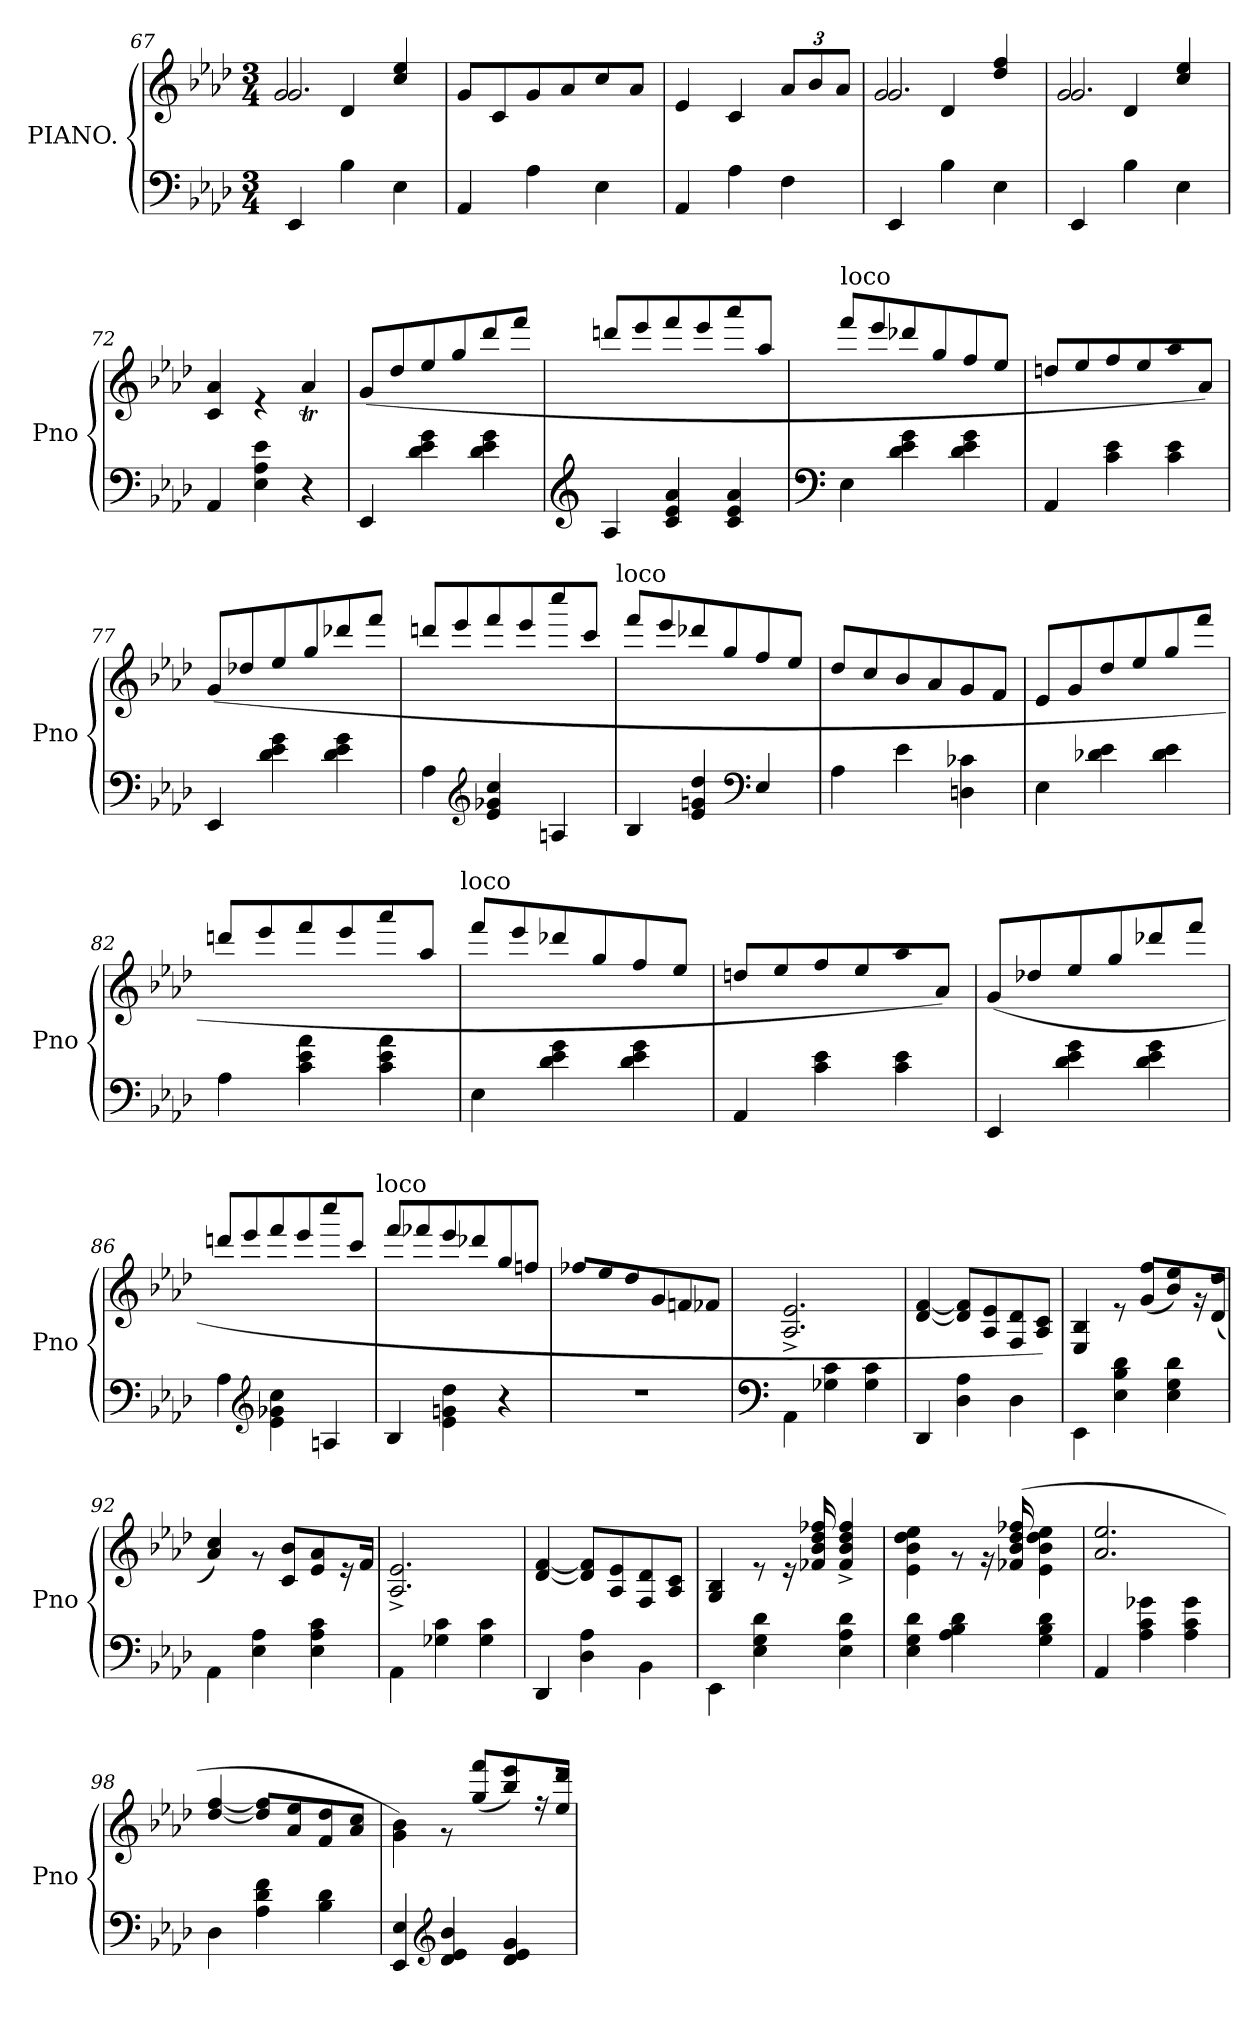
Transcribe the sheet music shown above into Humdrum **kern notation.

**kern	**kern
*part1	*part1
*staff2	*staff1
*I"PIANO.	*
*I'Pno	*
*clefF4	*clefG2
*k[b-e-a-d-]	*k[b-e-a-d-]
*A-:	*A-:
*M3/4	*M3/4
=67	=67
*	*^
*	*	*^
4EE-/	2.g/	4rcyy	2g/
4B-\	.	4d-/	.
4E-\	.	4rAyy	4cc/ 4ee-/
*	*	*v	*v
!!LO:LB:g=z
=68	=68	=68
4AA-/	2.ryy	8g/L
.	.	8c/
4A-\	.	8g/
.	.	8a-/
4E-\	.	8cc/
.	.	8a-/J
=69	=69	=69
4AA-/	2.ryy	4e-/
4A-\	.	4c/
*	*	*Xbrackettup
4F\	.	12a-/L
.	.	12b-/
.	.	12a-/J
=70	=70	=70
*	*	*^
4EE-/	2.g/	4rAyy	2g/
4B-\	.	4d-/	.
4E-\	.	4rgyy	4dd-/ 4ff/
=71	=71	=71	=71
4EE-/	2.g/	4rAyy	2g/
4B-\	.	4d-/	.
4E-\	.	4rFyy	4cc/ 4ee-/
*	*	*v	*v
=72	=72	=72
4AA-/	2.ryy	4c/ 4a-/
4E-\ 4A-\ 4e-\	.	4r
4r	.	4a-T/
=73	=73	=73
4EE-/	2.ryy	(>8g/L
.	.	8dd-/
4d-\ 4e-\ 4g\	.	8ee-/
.	.	8gg/
4d-\ 4e-\ 4g\	.	8ddd-/
.	.	8fff/J
=74	=74	=74
*clefG2	*	*
4A-/	2.ryy	8dddn/L
.	.	8eee-/
4c/ 4e-/ 4a-/	.	8fff/
.	.	8eee-/
4c/ 4e-/ 4a-/	.	8aaa-/
.	.	8aa-/J
!!LO:LB:g=z	!!
=75	=75	=75
*clefF4	*	*
!	!LO:TX:a:t=loco	!
4E-\	2.ryy	8fff/L
.	.	8eee-/
4d-\ 4e-\ 4g\	.	8ddd-X/
.	.	8gg/
4d-\ 4e-\ 4g\	.	8ff/
.	.	8ee-/J
=76	=76	=76
4AA-/	2.ryy	8ddn/L
.	.	8ee-/
4c\ 4e-\	.	8ff/
.	.	8ee-/
4c\ 4e-\	.	8aa-/
.	.	8a-/J)
=77	=77	=77
4EE-/	2.ryy	(>8g/L
.	.	8dd-X/
4d-\ 4e-\ 4g\	.	8ee-/
.	.	8gg/
4d-\ 4e-\ 4g\	.	8ddd-X/
.	.	8fff/J
=78	=78	=78
4A-\	2.ryy	8dddn/L
.	.	8eee-/
*clefG2	*	*
4e-/ 4g-X/ 4cc/	.	8fff/
.	.	8eee-/
4An/	.	8cccc/
.	.	8ccc/J
!	!	!LO:TX:a:t=loco
=79	=79	=79
4B-/	2.ryy	8fff/L
.	.	8eee-/
4e-/ 4gn/ 4dd-/	.	8ddd-X/
.	.	8gg/
*clefF4	*	*
4E-/	.	8ff/
.	.	8ee-/J
!!LO:LB:g=z	!!
=80	=80	=80
4A-\	2.ryy	8dd-/L
.	.	8cc/
4e-\	.	8b-/
.	.	8a-/
4Dn\ 4c-X\	.	8g/
.	.	8f/J
=81	=81	=81
4E-\	2.ryy	8e-/L
.	.	8g/
4d-X\ 4e-\	.	8dd-/
.	.	8ee-/
4d-\ 4e-\	.	8gg/
.	.	8fff/J
=82	=82	=82
4A-\	2.ryy	8dddn/L
.	.	8eee-/
4c\ 4e-\ 4a-\	.	8fff/
.	.	8eee-/
4c\ 4e-\ 4a-\	.	8aaa-/
.	.	8aa-/J
!	!	!LO:TX:a:t=loco
=83	=83	=83
4E-\	2.ryy	8fff/L
.	.	8eee-/
4d-\ 4e-\ 4g\	.	8ddd-X/
.	.	8gg/
4d-\ 4e-\ 4g\	.	8ff/
.	.	8ee-/J
=84	=84	=84
4AA-/	2.ryy	8ddn/L
.	.	8ee-/
4c\ 4e-\	.	8ff/
.	.	8ee-/
4c\ 4e-\	.	8aa-/
.	.	8a-/J)
=85	=85	=85
4EE-/	2.ryy	(>8g/L
.	.	8dd-X/
4d-\ 4e-\ 4g\	.	8ee-/
.	.	8gg/
4d-\ 4e-\ 4g\	.	8ddd-X/
.	.	8fff/J
!!LO:LB:g=z	!!
=86	=86	=86
4A-\	2.ryy	8dddn/L
.	.	8eee-/
*clefG2	*	*
4e-\ 4g-X\ 4cc\	.	8fff/
.	.	8eee-/
4An/	.	8cccc/
.	.	8ccc/J
!	!	!LO:TX:a:t=loco
=87	=87	=87
4B-/	2.ryy	8fff/L
.	.	8fff-X/
4e-\ 4gn\ 4dd-\	.	8eee-/
.	.	8ddd-X/
4r	.	8gg/
.	.	8ffn/J
=88	=88	=88
2.rdd	2.ryy	8ff-X/L
.	.	8ee-/
.	.	8dd-/
.	.	8g/
.	.	8fn/
.	.	8f-X/J
=89	=89	=89
*clefF4	*	*
4AA-\	2.ryy	2.A-/^ 2.e-/^
4G-X\ 4c\	.	.
4G-\ 4c\	.	.
=90	=90	=90
4DD-/	2.ryy	[4d-/ [4f/
4D-\ 4A-\	.	8d-/] 8f/]L
.	.	8A-/ 8e-/
4D-\	.	8F/ 8d-/
.	.	8A-/ 8c/J)
=91	=91	=91
4EE-\	2.ryy	4E-/ 4B-/
4E-\ 4B-\ 4d-\	.	8r
.	.	(>8g/ 8ff/L
4E-\ 4G\ 4d-\	.	8b-/ 8ee-/)
.	.	16r
.	.	(>16d-/ 16dd-/Jk
!!LO:PB:g=z	!!
=92	=92	=92
4AA-\	2.ryy	4a-/ 4cc/)
4E-\ 4A-\	.	8r
.	.	8c/ 8b-/L
4E-\ 4A-\ 4c\	.	8e-/ 8a-/
.	.	16r
.	.	16f/Jk
=93	=93	=93
4AA-\	2.ryy	2.A-/^ 2.e-/^
4G-X\ 4c\	.	.
4G-\ 4c\	.	.
=94	=94	=94
4DD-/	2.ryy	[4d-/ [4f/
4D-\ 4A-\	.	8d-/] 8f/]L
.	.	8A-/ 8e-/
4BB-\	.	8F/ 8d-/
.	.	8A-/ 8c/J
=95	=95	=95
4EE-\	2.ryy	4G/ 4B-/
4E-\ 4G\ 4d-\	.	8r
.	.	16r
.	.	16f-X/ 16b-/ 16dd-/ 16ff-X/
4E-\ 4A-\ 4d-\	.	4f-/^ 4b-/^ 4dd-/^ 4ff-/^
=96	=96	=96
4E-\ 4G\ 4d-\	2.ryy	4e-\ 4b-\ 4dd-\ 4ee-\
4A-\ 4B-\ 4d-\	.	8r
.	.	16r
.	.	(>16f-X/ 16b-/ 16dd-/ 16ff-X/
4G\ 4B-\ 4d-\	.	4e-\ 4b-\ 4dd-\ 4ee-\
=97	=97	=97
4AA-/	2.ryy	2.a-/ 2.ee-/
4A-\ 4c\ 4g-X\	.	.
4A-\ 4c\ 4g-\	.	.
=98	=98	=98
4D-\	2.ryy	[4dd-/ [4ff/
4A-\ 4d-\ 4f\	.	8dd-/] 8ff/]L
.	.	8a-/ 8ee-/
4B-\ 4d-\	.	8f/ 8dd-/
.	.	8a-/ 8cc/J
!!LO:LB:g=z	!!
=99	=99	=99
4EE-/ 4E-/	2.ryy	4g\ 4b-\)
*clefG2	*	*
4d-/ 4e-/ 4b-/	.	8r
.	.	(>8gg/ 8fff/L
4d-/ 4e-/ 4g/	.	8bb-/ 8eee-/)
.	.	16rff
.	.	16ee-/ 16ddd-/Jk
*	*v	*v
=	=
*-	*-
